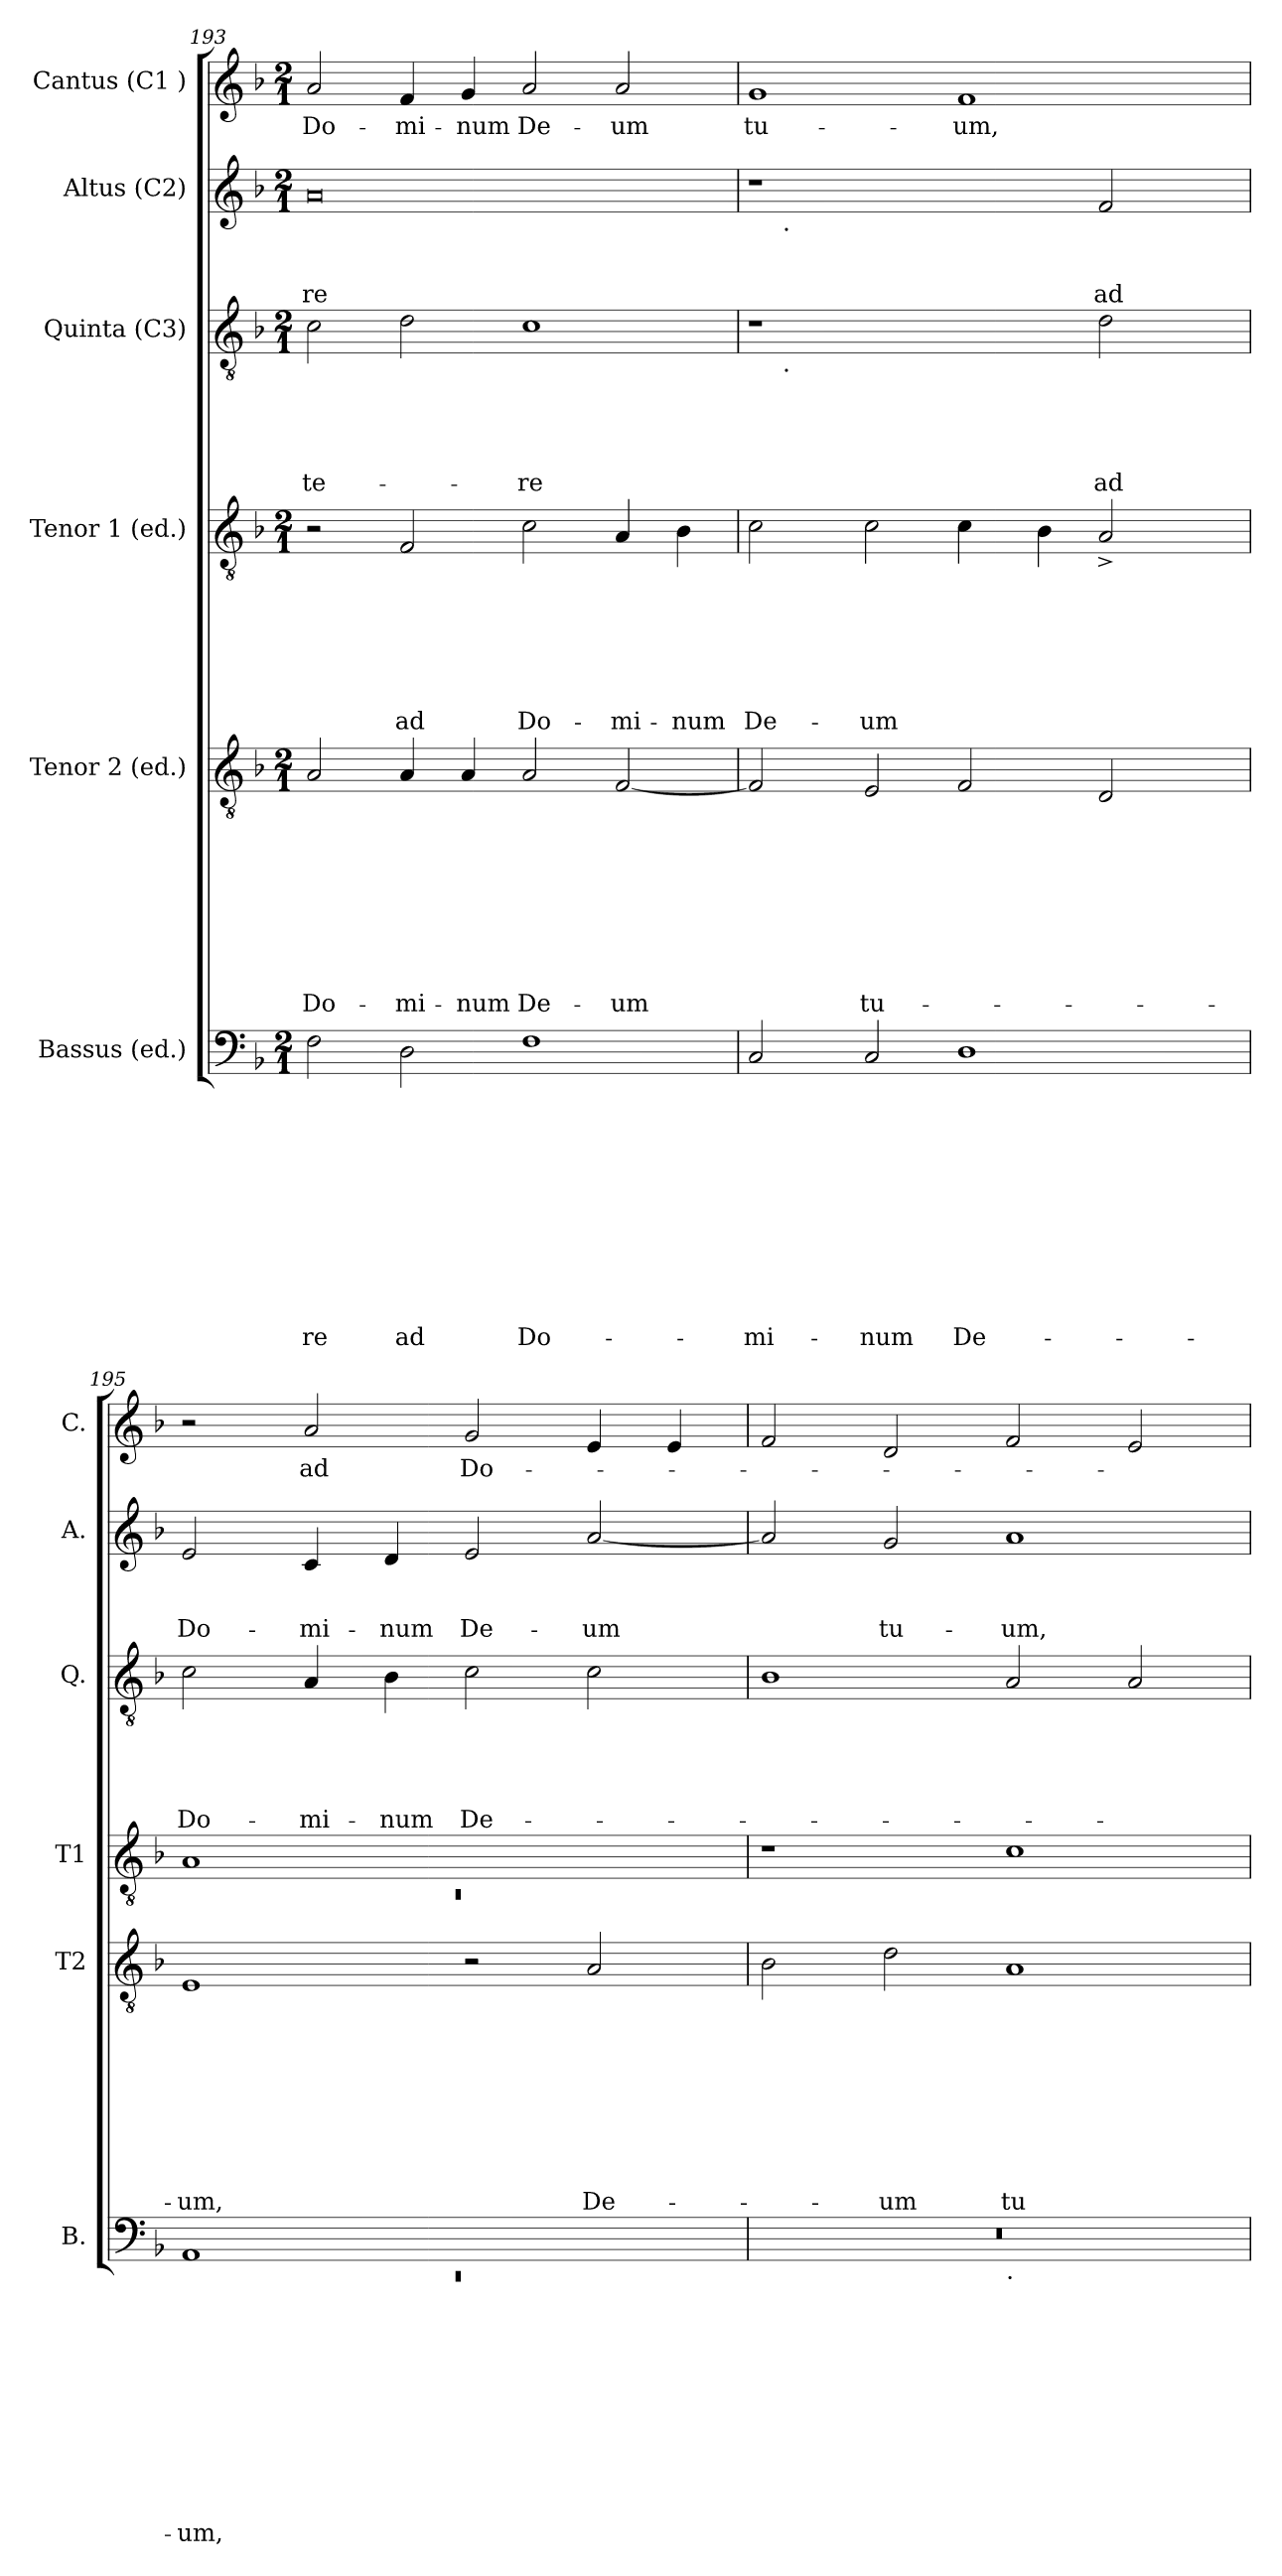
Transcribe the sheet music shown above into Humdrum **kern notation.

**kern	**text	**text	**text	**text	**text	**text	**text	**text	**text	**text	**text	**kern	**text	**text	**text	**text	**text	**text	**text	**text	**text	**kern	**text	**text	**text	**text	**text	**text	**text	**kern	**text	**text	**text	**text	**text	**kern	**text	**text	**text	**kern	**text
*part6	*part6	*part6	*part6	*part6	*part6	*part6	*part6	*part6	*part6	*part6	*part6	*part5	*part5	*part5	*part5	*part5	*part5	*part5	*part5	*part5	*part5	*part4	*part4	*part4	*part4	*part4	*part4	*part4	*part4	*part3	*part3	*part3	*part3	*part3	*part3	*part2	*part2	*part2	*part2	*part1	*part1
*staff6	*staff6	*staff6	*staff6	*staff6	*staff6	*staff6	*staff6	*staff6	*staff6	*staff6	*staff6	*staff5	*staff5	*staff5	*staff5	*staff5	*staff5	*staff5	*staff5	*staff5	*staff5	*staff4	*staff4	*staff4	*staff4	*staff4	*staff4	*staff4	*staff4	*staff3	*staff3	*staff3	*staff3	*staff3	*staff3	*staff2	*staff2	*staff2	*staff2	*staff1	*staff1
*I"Bassus (ed.)	*	*	*	*	*	*	*	*	*	*	*	*I"Tenor 2 (ed.)	*	*	*	*	*	*	*	*	*	*I"Tenor 1 (ed.)	*	*	*	*	*	*	*	*I"Quinta (C3)	*	*	*	*	*	*I"Altus (C2)	*	*	*	*I"Cantus (C1 )	*
*I'B.	*	*	*	*	*	*	*	*	*	*	*	*I'T2	*	*	*	*	*	*	*	*	*	*I'T1	*	*	*	*	*	*	*	*I'Q.	*	*	*	*	*	*I'A.	*	*	*	*I'C.	*
*clefF4	*	*	*	*	*	*	*	*	*	*	*	*clefGv2	*	*	*	*	*	*	*	*	*	*clefGv2	*	*	*	*	*	*	*	*clefGv2	*	*	*	*	*	*clefG2	*	*	*	*clefG2	*
*k[b-]	*	*	*	*	*	*	*	*	*	*	*	*k[b-]	*	*	*	*	*	*	*	*	*	*k[b-]	*	*	*	*	*	*	*	*k[b-]	*	*	*	*	*	*k[b-]	*	*	*	*k[b-]	*
*F:	*	*	*	*	*	*	*	*	*	*	*	*F:	*	*	*	*	*	*	*	*	*	*F:	*	*	*	*	*	*	*	*F:	*	*	*	*	*	*F:	*	*	*	*F:	*
*M2/1	*	*	*	*	*	*	*	*	*	*	*	*M2/1	*	*	*	*	*	*	*	*	*	*M2/1	*	*	*	*	*	*	*	*M2/1	*	*	*	*	*	*M2/1	*	*	*	*M2/1	*
=193	=193	=193	=193	=193	=193	=193	=193	=193	=193	=193	=193	=193	=193	=193	=193	=193	=193	=193	=193	=193	=193	=193	=193	=193	=193	=193	=193	=193	=193	=193	=193	=193	=193	=193	=193	=193	=193	=193	=193	=193	=193
!	!	!	!	!	!	!	!	!	!	!	!LO:LY:b	!	!	!	!	!	!	!	!	!	!LO:LY:b	!	!	!	!	!	!	!	!	!	!	!	!	!	!LO:LY:b	!	!	!	!LO:LY:b:rj	!	!LO:LY:b
2F\	.	.	.	.	.	.	.	.	.	.	-re	2A/	.	.	.	.	.	.	.	.	Do-	2r	.	.	.	.	.	.	.	2c\	.	.	.	.	-te-	0a	.	.	-re	2a/	Do-
!	!	!	!	!	!	!	!	!	!	!	!LO:LY:b	!	!	!	!	!	!	!	!	!	!LO:LY:b	!	!	!	!	!	!	!	!LO:LY:b	!	!	!	!	!	!	!	!	!	!	!	!LO:LY:b
2D\	.	.	.	.	.	.	.	.	.	.	ad	4A/	.	.	.	.	.	.	.	.	-mi-	2F/	.	.	.	.	.	.	ad	2d\	.	.	.	.	.	.	.	.	.	4f/	-mi-
!	!	!	!	!	!	!	!	!	!	!	!	!	!	!	!	!	!	!	!	!	!LO:LY:b	!	!	!	!	!	!	!	!	!	!	!	!	!	!	!	!	!	!	!	!LO:LY:b
.	.	.	.	.	.	.	.	.	.	.	.	4A/	.	.	.	.	.	.	.	.	-num	.	.	.	.	.	.	.	.	.	.	.	.	.	.	.	.	.	.	4g/	-num
!	!	!	!	!	!	!	!	!	!	!	!LO:LY:b	!	!	!	!	!	!	!	!	!	!LO:LY:b	!	!	!	!	!	!	!	!LO:LY:b	!	!	!	!	!	!LO:LY:b	!	!	!	!	!	!LO:LY:b
1F	.	.	.	.	.	.	.	.	.	.	Do-	2A/	.	.	.	.	.	.	.	.	De-	2c\	.	.	.	.	.	.	Do-	1c	.	.	.	.	-re	.	.	.	.	2a/	De-
!	!	!	!	!	!	!	!	!	!	!	!	!	!	!	!	!	!	!	!	!	!LO:LY:b	!	!	!	!	!	!	!	!LO:LY:b	!	!	!	!	!	!	!	!	!	!	!	!LO:LY:b
.	.	.	.	.	.	.	.	.	.	.	.	[<2F/	.	.	.	.	.	.	.	.	-um	4A/	.	.	.	.	.	.	-mi-	.	.	.	.	.	.	.	.	.	.	2a/	-um
!	!	!	!	!	!	!	!	!	!	!	!	!	!	!	!	!	!	!	!	!	!	!	!	!	!	!	!	!	!LO:LY:b	!	!	!	!	!	!	!	!	!	!	!	!
.	.	.	.	.	.	.	.	.	.	.	.	.	.	.	.	.	.	.	.	.	.	4B-\	.	.	.	.	.	.	-num	.	.	.	.	.	.	.	.	.	.	.	.
=194	=194	=194	=194	=194	=194	=194	=194	=194	=194	=194	=194	=194	=194	=194	=194	=194	=194	=194	=194	=194	=194	=194	=194	=194	=194	=194	=194	=194	=194	=194	=194	=194	=194	=194	=194	=194	=194	=194	=194	=194	=194
!	!	!	!	!	!	!	!	!	!	!	!LO:LY:b	!	!	!	!	!	!	!	!	!	!	!	!	!	!	!	!	!	!LO:LY:b	!	!	!	!	!	!	!	!	!	!	!	!LO:LY:b
*	*	*	*	*	*	*	*	*	*	*	*	*	*	*	*	*	*	*	*	*	*	*	*	*	*	*	*	*	*	*^	*	*	*	*	*	*^	*	*	*	*	*
2C/	.	.	.	.	.	.	.	.	.	.	-mi-	2F/]	.	.	.	.	.	.	.	.	.	2c\	.	.	.	.	.	.	De-	1r	16.ryy	.	.	.	.	.	1r	16.ryy	.	.	.	1g	tu-
!	!	!	!	!	!	!	!	!	!	!	!	!	!	!	!	!	!	!	!	!	!	!	!	!	!	!	!	!	!	!	!	!	!	!	!	!	!	!LO:TX:b:t=.	!	!	!	!	!
!	!	!	!	!	!	!	!	!	!	!	!	!	!	!	!	!	!	!	!	!	!	!	!	!	!	!	!	!	!	!	!LO:TX:b:t=.	!	!	!	!	!	!	!	!	!	!	!	!
.	.	.	.	.	.	.	.	.	.	.	.	.	.	.	.	.	.	.	.	.	.	.	.	.	.	.	.	.	.	.	1ryy	.	.	.	.	.	.	1ryy	.	.	.	.	.
!	!	!	!	!	!	!	!	!	!	!	!LO:LY:b	!	!	!	!	!	!	!	!	!	!LO:LY:b	!	!	!	!	!	!	!	!LO:LY:b	!	!	!	!	!	!	!	!	!	!	!	!	!	!
2C/	.	.	.	.	.	.	.	.	.	.	-num	2E/	.	.	.	.	.	.	.	.	tu-	2c\	.	.	.	.	.	.	-um	.	.	.	.	.	.	.	.	.	.	.	.	.	.
!	!	!	!	!	!	!	!	!	!	!	!LO:LY:b	!	!	!	!	!	!	!	!	!	!	!	!	!	!	!	!	!	!	!	!	!	!	!	!	!	!	!	!	!	!	!	!LO:LY:b
1D	.	.	.	.	.	.	.	.	.	.	De-	2F/	.	.	.	.	.	.	.	.	.	4c\	.	.	.	.	.	.	.	2ryy	.	.	.	.	.	.	2ryy	.	.	.	.	1f	-um,
.	.	.	.	.	.	.	.	.	.	.	.	.	.	.	.	.	.	.	.	.	.	.	.	.	.	.	.	.	.	.	2ryy	.	.	.	.	.	.	2ryy	.	.	.	.	.
.	.	.	.	.	.	.	.	.	.	.	.	.	.	.	.	.	.	.	.	.	.	4B-\	.	.	.	.	.	.	.	.	.	.	.	.	.	.	.	.	.	.	.	.	.
!	!	!	!	!	!	!	!	!	!	!	!	!	!	!	!	!	!	!	!	!	!	!	!	!	!	!	!	!	!	!	!	!	!	!	!	!LO:LY:b	!	!	!	!	!LO:LY:b	!	!
.	.	.	.	.	.	.	.	.	.	.	.	2D/	.	.	.	.	.	.	.	.	.	2A^</	.	.	.	.	.	.	.	2d\	.	.	.	.	.	ad	2f/	.	.	.	ad	.	.
.	.	.	.	.	.	.	.	.	.	.	.	.	.	.	.	.	.	.	.	.	.	.	.	.	.	.	.	.	.	.	4ryy	.	.	.	.	.	.	4ryy	.	.	.	.	.
.	.	.	.	.	.	.	.	.	.	.	.	.	.	.	.	.	.	.	.	.	.	.	.	.	.	.	.	.	.	.	8ryy	.	.	.	.	.	.	8ryy	.	.	.	.	.
.	.	.	.	.	.	.	.	.	.	.	.	.	.	.	.	.	.	.	.	.	.	.	.	.	.	.	.	.	.	.	32ryy	.	.	.	.	.	.	32ryy	.	.	.	.	.
=195	=195	=195	=195	=195	=195	=195	=195	=195	=195	=195	=195	=195	=195	=195	=195	=195	=195	=195	=195	=195	=195	=195	=195	=195	=195	=195	=195	=195	=195	=195	=195	=195	=195	=195	=195	=195	=195	=195	=195	=195	=195	=195	=195
*^	*	*	*	*	*	*	*	*	*	*	*	*	*	*	*	*	*	*	*	*	*	*^	*	*	*	*	*	*	*	*	*	*	*	*	*	*	*	*	*	*	*	*	*
!	!LO:N:vis=1	!	!	!	!	!	!	!	!	!	!	!LO:LY:b	!	!	!	!	!	!	!	!	!	!LO:LY:b	!	!LO:N:vis=1	!	!	!	!	!	!	!	!	!	!	!	!	!	!LO:LY:b	!	!	!	!	!LO:LY:b	!	!
*	*	*	*	*	*	*	*	*	*	*	*	*	*	*	*	*	*	*	*	*	*	*	*	*	*	*	*	*	*	*	*	*v	*v	*	*	*	*	*	*	*	*	*	*	*	*
*	*	*	*	*	*	*	*	*	*	*	*	*	*	*	*	*	*	*	*	*	*	*	*	*	*	*	*	*	*	*	*	*	*	*	*	*	*	*v	*v	*	*	*	*	*
1AA	0rEE	.	.	.	.	.	.	.	.	.	.	-um,	1E	.	.	.	.	.	.	.	.	-um,	1A	0rC	.	.	.	.	.	.	.	2c\	.	.	.	.	Do-	2e/	.	.	Do-	2r	.
!	!	!	!	!	!	!	!	!	!	!	!	!	!	!	!	!	!	!	!	!	!	!	!	!	!	!	!	!	!	!	!	!	!	!	!	!	!LO:LY:b	!	!	!	!LO:LY:b	!	!LO:LY:b
.	.	.	.	.	.	.	.	.	.	.	.	.	.	.	.	.	.	.	.	.	.	.	.	.	.	.	.	.	.	.	.	4A/	.	.	.	.	-mi-	4c/	.	.	-mi-	2a/	ad
!	!	!	!	!	!	!	!	!	!	!	!	!	!	!	!	!	!	!	!	!	!	!	!	!	!	!	!	!	!	!	!	!	!	!	!	!	!LO:LY:b	!	!	!	!LO:LY:b	!	!
.	.	.	.	.	.	.	.	.	.	.	.	.	.	.	.	.	.	.	.	.	.	.	.	.	.	.	.	.	.	.	.	4B-\	.	.	.	.	-num	4d/	.	.	-num	.	.
!	!	!	!	!	!	!	!	!	!	!	!	!	!	!	!	!	!	!	!	!	!	!	!	!	!	!	!	!	!	!	!	!	!	!	!	!	!LO:LY:b	!	!	!	!LO:LY:b	!	!LO:LY:b
1ryy	.	.	.	.	.	.	.	.	.	.	.	.	2r	.	.	.	.	.	.	.	.	.	1ryy	.	.	.	.	.	.	.	.	2c\	.	.	.	.	De-	2e/	.	.	De-	2g/	Do-
!	!	!	!	!	!	!	!	!	!	!	!	!	!	!	!	!	!	!	!	!	!	!LO:LY:b	!	!	!	!	!	!	!	!	!	!	!	!	!	!	!	!	!	!	!LO:LY:b	!	!
.	.	.	.	.	.	.	.	.	.	.	.	.	2A/	.	.	.	.	.	.	.	.	De-	.	.	.	.	.	.	.	.	.	2c\	.	.	.	.	.	[>2a/	.	.	-um	4e/	.
.	.	.	.	.	.	.	.	.	.	.	.	.	.	.	.	.	.	.	.	.	.	.	.	.	.	.	.	.	.	.	.	.	.	.	.	.	.	.	.	.	.	4e/	.
*	*	*	*	*	*	*	*	*	*	*	*	*	*	*	*	*	*	*	*	*	*	*	*v	*v	*	*	*	*	*	*	*	*	*	*	*	*	*	*	*	*	*	*	*
!!LO:PB:g=z
=196	=196	=196	=196	=196	=196	=196	=196	=196	=196	=196	=196	=196	=196	=196	=196	=196	=196	=196	=196	=196	=196	=196	=196	=196	=196	=196	=196	=196	=196	=196	=196	=196	=196	=196	=196	=196	=196	=196	=196	=196	=196	=196
0r	1ryy	.	.	.	.	.	.	.	.	.	.	.	2B-\	.	.	.	.	.	.	.	.	.	1r	.	.	.	.	.	.	.	1B-	.	.	.	.	.	2a/]	.	.	.	2f/	.
!	!	!	!	!	!	!	!	!	!	!	!	!	!	!	!	!	!	!	!	!	!	!LO:LY:b	!	!	!	!	!	!	!	!	!	!	!	!	!	!	!	!	!	!LO:LY:b	!	!
.	.	.	.	.	.	.	.	.	.	.	.	.	2d\	.	.	.	.	.	.	.	.	-um	.	.	.	.	.	.	.	.	.	.	.	.	.	.	2g/	.	.	tu-	2d/	.
!	!LO:TX:b:t=.	!	!	!	!	!	!	!	!	!	!	!	!	!	!	!	!	!	!	!	!	!	!	!	!	!	!	!	!	!	!	!	!	!	!	!	!	!	!	!	!	!
!	!	!	!	!	!	!	!	!	!	!	!	!	!	!	!	!	!	!	!	!	!	!LO:LY:b	!	!	!	!	!	!	!	!	!	!	!	!	!	!	!	!	!	!LO:LY:b	!	!
.	1ryy	.	.	.	.	.	.	.	.	.	.	.	1A	.	.	.	.	.	.	.	.	tu-	1c	.	.	.	.	.	.	.	2A/	.	.	.	.	.	1a	.	.	-um,	2f/	.
.	.	.	.	.	.	.	.	.	.	.	.	.	.	.	.	.	.	.	.	.	.	.	.	.	.	.	.	.	.	.	2A/	.	.	.	.	.	.	.	.	.	2e/	.
*v	*v	*	*	*	*	*	*	*	*	*	*	*	*	*	*	*	*	*	*	*	*	*	*	*	*	*	*	*	*	*	*	*	*	*	*	*	*	*	*	*	*	*
=	=	=	=	=	=	=	=	=	=	=	=	=	=	=	=	=	=	=	=	=	=	=	=	=	=	=	=	=	=	=	=	=	=	=	=	=	=	=	=	=	=
*-	*-	*-	*-	*-	*-	*-	*-	*-	*-	*-	*-	*-	*-	*-	*-	*-	*-	*-	*-	*-	*-	*-	*-	*-	*-	*-	*-	*-	*-	*-	*-	*-	*-	*-	*-	*-	*-	*-	*-	*-	*-
